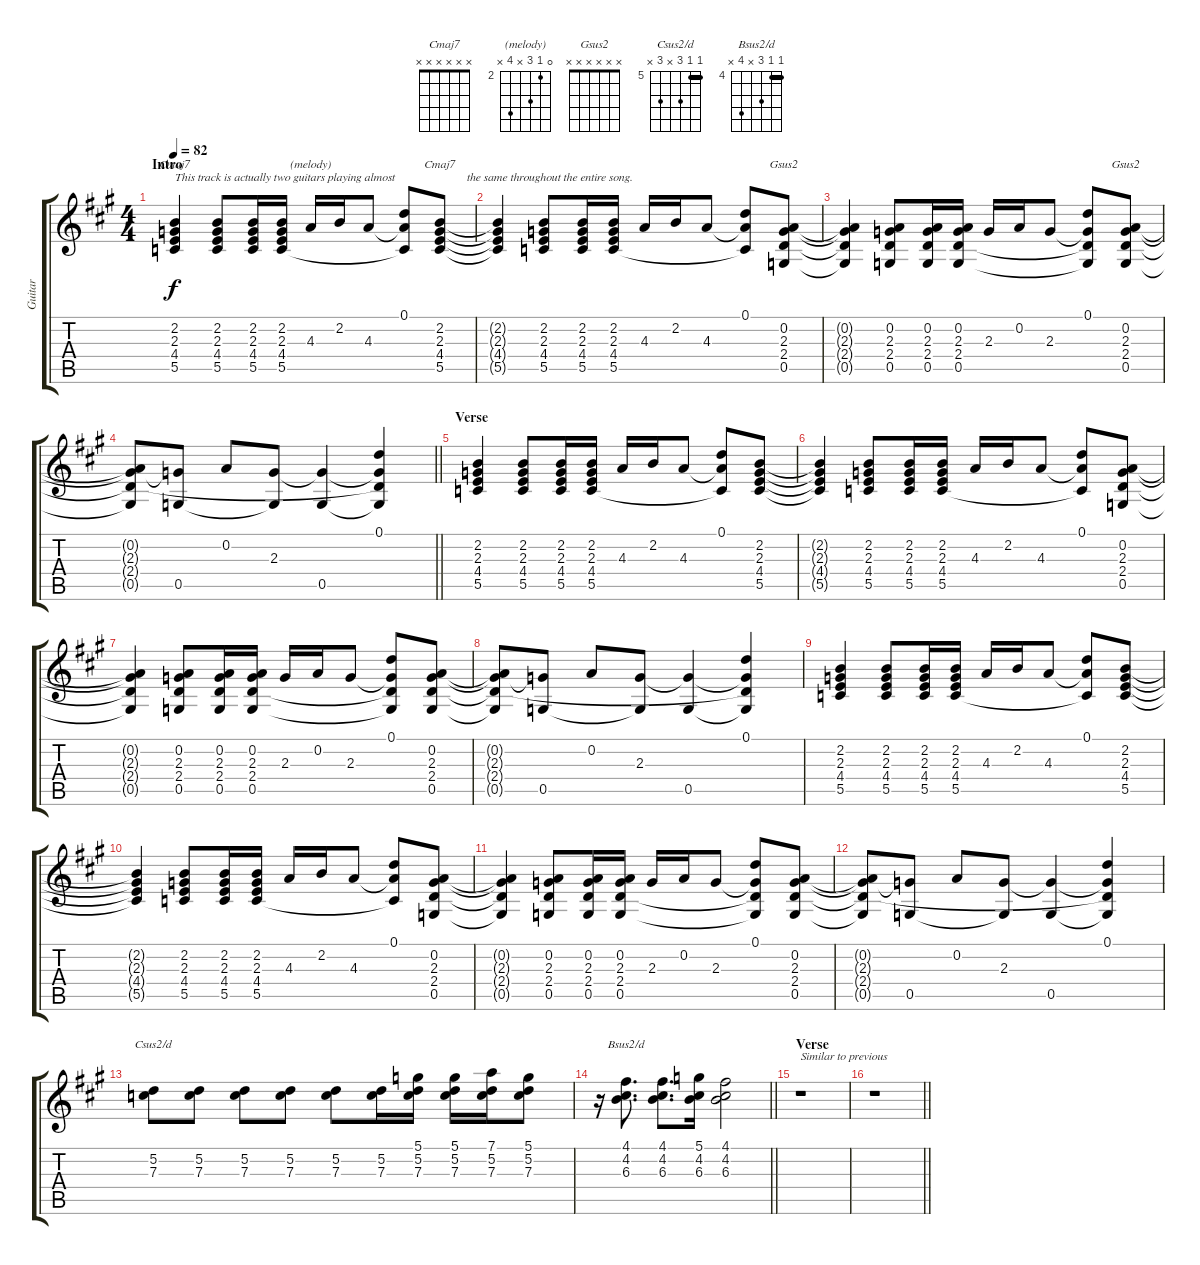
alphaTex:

\track ("Guitar" "Guitar") {instrument electricguitarjazz}
\staff {score tabs}
\tuning (D4 A3 F3 C3 G2 D2) {hide}
\chord ("Cmaj7" x 2 2 4 5 x) {firstfret 2 barre 2}
\chord ("(melody)" 0 2 4 x 5 x) {firstfret 2}
\chord ("Cmaj7" x x x x x x)
\chord ("Gsus2" x 0 2 2 0 x)
\chord ("Gsus2" x x x x x x)
\chord ("Csus2/d" 5 5 7 x 7 x) {firstfret 5 barre 5}
\chord ("Bsus2/d" 4 4 6 x 7 x) {firstfret 4 barre 4}
\ts (4 4)
\section ("" "Intro")
\tempo 82
\clef g2
\ks a
(2.2 2.3 4.4 5.5).4{ch "Cmaj7" txt "This track is actually two guitars playing almost" dy f instrument electricguitarjazz} (2.2 2.3 4.4 5.5).8 (2.2 2.3 4.4 5.5).16 (2.2 2.3 4.4 5.5).16 4.3.16{ch "(melody)"} 2.2.16 4.3.8 (0.1 4.3{t} 5.5{t}).8 (2.2 2.3 4.4 5.5).8{ch "Cmaj7" txt "         the same throughout the entire song."} |
(2.2{t} 2.3{t} 4.4{t} 5.5{t}).4 (2.2 2.3 4.4 5.5).8 (2.2 2.3 4.4 5.5).16 (2.2 2.3 4.4 5.5).16 4.3.16 2.2.16 4.3.8 (0.1 4.3{t} 5.5{t}).8 (0.2 2.3 2.4 0.5).8{ch "Gsus2"} |
(0.2{t} 2.3{t} 2.4{t} 0.5{t}).4 (0.2 2.3 2.4 0.5).8 (0.2 2.3 2.4 0.5).16 (0.2 2.3 2.4 0.5).16 2.3.16 0.2.16 2.3.8 (0.1 2.3{t} 2.4{t} 0.5{t}).8 (0.2 2.3 2.4 0.5).8{ch "Gsus2"} |
\barLineRight lightlight
(0.2{t} 2.3{t} 2.4{t} 0.5{t}).8 (2.3{t} 0.5).8 0.2.8 (2.3 0.5{t}).8 (2.3{t} 0.5).4 (0.1 2.3{t} 2.4{t} 0.5{t}).4 |
\section ("" "Verse")
(2.2 2.3 4.4 5.5).4 (2.2 2.3 4.4 5.5).8 (2.2 2.3 4.4 5.5).16 (2.2 2.3 4.4 5.5).16 4.3.16 2.2.16 4.3.8 (0.1 4.3{t} 5.5{t}).8 (2.2 2.3 4.4 5.5).8 |
(2.2{t} 2.3{t} 4.4{t} 5.5{t}).4 (2.2 2.3 4.4 5.5).8 (2.2 2.3 4.4 5.5).16 (2.2 2.3 4.4 5.5).16 4.3.16 2.2.16 4.3.8 (0.1 4.3{t} 5.5{t}).8 (0.2 2.3 2.4 0.5).8 |
(0.2{t} 2.3{t} 2.4{t} 0.5{t}).4 (0.2 2.3 2.4 0.5).8 (0.2 2.3 2.4 0.5).16 (0.2 2.3 2.4 0.5).16 2.3.16 0.2.16 2.3.8 (0.1 2.3{t} 2.4{t} 0.5{t}).8 (0.2 2.3 2.4 0.5).8 |
(0.2{t} 2.3{t} 2.4{t} 0.5{t}).8 (2.3{t} 0.5).8 0.2.8 (2.3 0.5{t}).8 (2.3{t} 0.5).4 (0.1 2.3{t} 2.4{t} 0.5{t}).4 |
(2.2 2.3 4.4 5.5).4 (2.2 2.3 4.4 5.5).8 (2.2 2.3 4.4 5.5).16 (2.2 2.3 4.4 5.5).16 4.3.16 2.2.16 4.3.8 (0.1 4.3{t} 5.5{t}).8 (2.2 2.3 4.4 5.5).8 |
(2.2{t} 2.3{t} 4.4{t} 5.5{t}).4 (2.2 2.3 4.4 5.5).8 (2.2 2.3 4.4 5.5).16 (2.2 2.3 4.4 5.5).16 4.3.16 2.2.16 4.3.8 (0.1 4.3{t} 5.5{t}).8 (0.2 2.3 2.4 0.5).8 |
(0.2{t} 2.3{t} 2.4{t} 0.5{t}).4 (0.2 2.3 2.4 0.5).8 (0.2 2.3 2.4 0.5).16 (0.2 2.3 2.4 0.5).16 2.3.16 0.2.16 2.3.8 (0.1 2.3{t} 2.4{t} 0.5{t}).8 (0.2 2.3 2.4 0.5).8 |
(0.2{t} 2.3{t} 2.4{t} 0.5{t}).8 (2.3{t} 0.5).8 0.2.8 (2.3 0.5{t}).8 (2.3{t} 0.5).4 (0.1 2.3{t} 2.4{t} 0.5{t}).4 |
(5.2 7.3).8{ch "Csus2/d"} (5.2 7.3).8 (5.2 7.3).8 (5.2 7.3).8 (5.2 7.3).8 (5.2 7.3).16 (5.1 5.2 7.3).16 (5.1 5.2 7.3).16 (7.1 5.2 7.3).16 (5.1 5.2 7.3).8 |
\barLineRight lightlight
r.16 (4.1 4.2 6.3).8{d ch "Bsus2/d"} (4.1 4.2 6.3).8{d} (5.1 4.2 6.3).16 (4.1 4.2 6.3).2 |
\section ("" "Verse")
r.1{txt "Similar to previous"} |
\barLineRight lightlight
r.1
